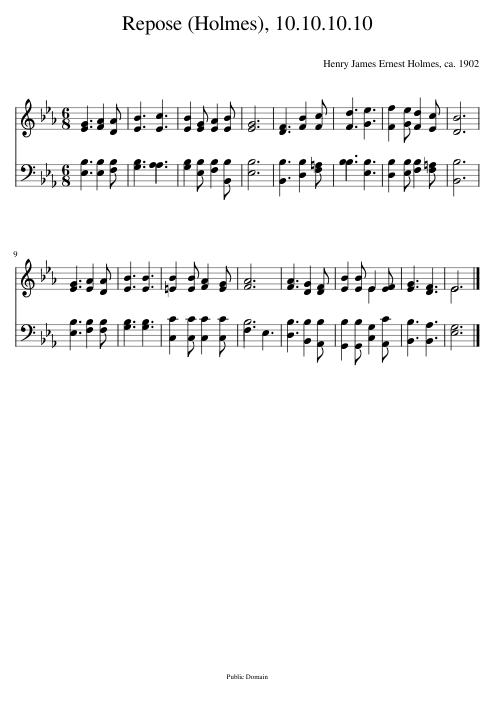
X:1
%%score ( 1 2 ) ( 3 4 )
L:1/8
M:6/8
I:linebreak $
K:Eb
V:1 treble
V:2 treble
V:3 bass
V:4 bass
V:1
 [EG]3 [FA]2 [DA] | [EB]3 [Ec]3 | [EB]2 [EG] [EA]2 [EB] | [EG]6 | [DF]3 [FB]2 [Fc] | %5
 [Fd]3 [Ge]3 | [Ff]2 [Ge] [Fd]2 [Ec] | [DB]6 |$ [EG]3 [EA]2 [DA] | [EB]3 [EB]3 | %10
 [=EB]2 [EB] [FA]2 [EG] | [FA]6 | [FA]3 [DG]2 [DF] | [EB]2 [EB] E2 [EF] | [EG]3 [DF]3 | %15
 E6 |] %16
V:2
 x6 | x6 | x6 | x6 | x6 | %5
 x6 | x6 | x6 |$ x6 | x6 | %10
 x6 | x6 | x6 | x3 E2 x | x6 | %15
 E6 |] %16
V:3
 [E,B,]3 [E,B,]2 [F,B,] | [G,B,]3 A,3 | [G,B,]2 [E,B,] [F,B,]2 [B,,B,] | [E,B,]6 | [B,,B,]3 [D,B,]2 [F,=A,] | %5
 B,3 [E,B,]3 | [D,B,]2 [E,B,] [F,B,]2 [F,=A,] | [B,,B,]6 |$ [E,B,]3 [F,B,]2 [F,B,] | [G,B,]3 [G,B,]3 | %10
 [C,C]2 [C,C] [C,C]2 [C,C] | F,3 E,3 | [D,B,]3 [B,,B,]2 [A,,B,] | [G,,B,]2 [G,,B,] [C,G,]2 [A,,C] | [B,,B,]3 [B,,A,]3 | %15
 [E,G,]6 |] %16
V:4
 x6 | x3 A,3 | x6 | x6 | x6 | %5
 B,3 x3 | x6 | x6 |$ x6 | x6 | %10
 x6 | B,6 | x6 | x6 | x6 | %15
 x6 |] %16
